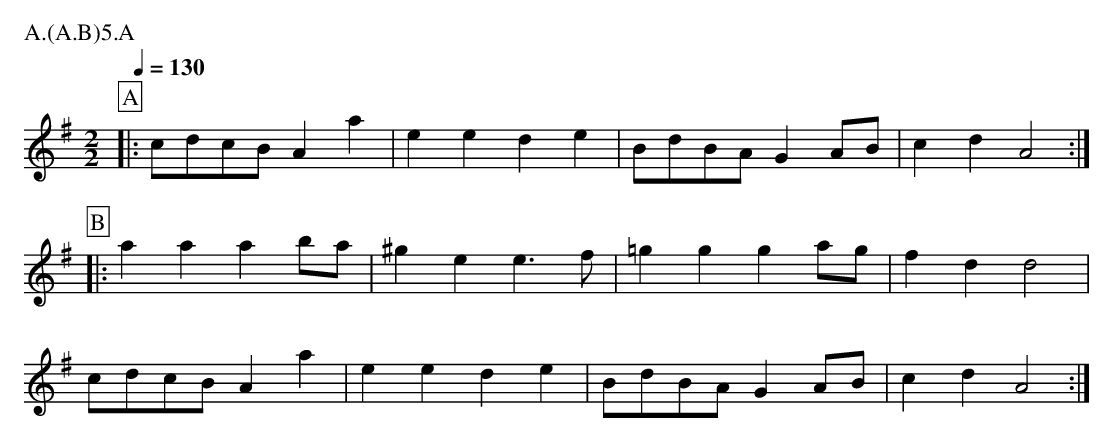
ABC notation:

X:1
T:Cuckoo's Nest Sherborne
W: Key A Dorian
M:2/2
L:1/8
Q: 1/4=130
P:A.(A.B)5.A
K:Ador
P:A
|:cdcB A2a2| e2e2 d2e2| BdBA G2AB|c2d2 A4:|
P:B
|:a2a2 a2ba|^g2e2 e3f |=g2g2 g2ag|f2d2 d4 |
cdcB A2a2| e2e2 d2e2| BdBA G2AB|c2d2 A4:|
